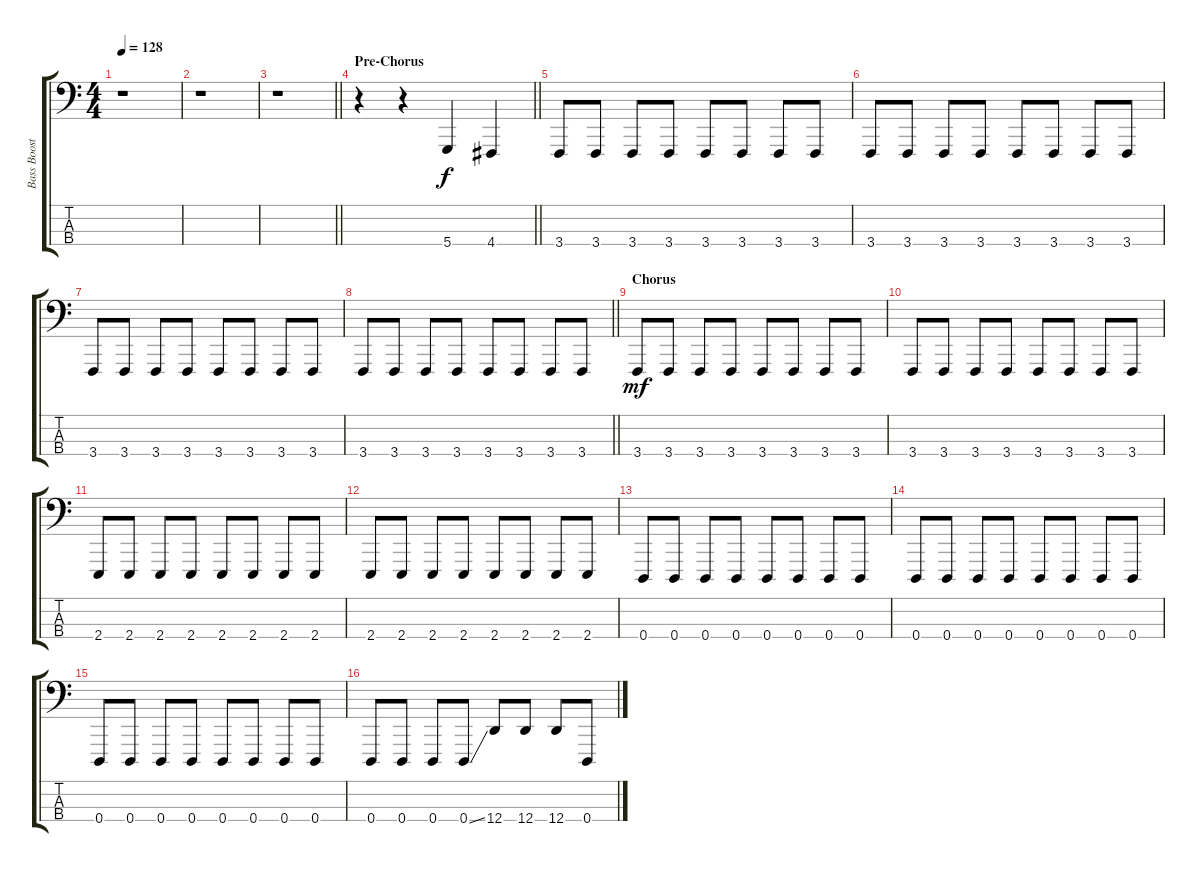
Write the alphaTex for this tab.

\track ("Bass Boost" "Bass Boost") {instrument lead8bassandlead}
\staff {score tabs}
\tuning (G2 D2 A1 D1) {hide}
\ts (4 4)
\tempo 128
\clef f4
\ks c
r.1{dy mf} |
r.1 |
\barLineRight lightlight
r.1 |
\section ("" "Pre-Chorus")
\barLineRight lightlight
r.4 r.4 5.4.4{dy f} 4.4.4 |
3.4.8 3.4.8 3.4.8 3.4.8 3.4.8 3.4.8 3.4.8 3.4.8 |
3.4.8 3.4.8 3.4.8 3.4.8 3.4.8 3.4.8 3.4.8 3.4.8 |
3.4.8 3.4.8 3.4.8 3.4.8 3.4.8 3.4.8 3.4.8 3.4.8 |
\barLineRight lightlight
3.4.8 3.4.8 3.4.8 3.4.8 3.4.8 3.4.8 3.4.8 3.4.8 |
\section ("" "Chorus")
3.4.8{dy mf} 3.4.8 3.4.8 3.4.8 3.4.8 3.4.8 3.4.8 3.4.8 |
3.4.8 3.4.8 3.4.8 3.4.8 3.4.8 3.4.8 3.4.8 3.4.8 |
2.4.8 2.4.8 2.4.8 2.4.8 2.4.8 2.4.8 2.4.8 2.4.8 |
2.4.8 2.4.8 2.4.8 2.4.8 2.4.8 2.4.8 2.4.8 2.4.8 |
0.4.8 0.4.8 0.4.8 0.4.8 0.4.8 0.4.8 0.4.8 0.4.8 |
0.4.8 0.4.8 0.4.8 0.4.8 0.4.8 0.4.8 0.4.8 0.4.8 |
0.4.8 0.4.8 0.4.8 0.4.8 0.4.8 0.4.8 0.4.8 0.4.8 |
0.4.8 0.4.8 0.4.8 0.4{ss}.8 12.4.8 12.4.8 12.4.8 0.4.8
